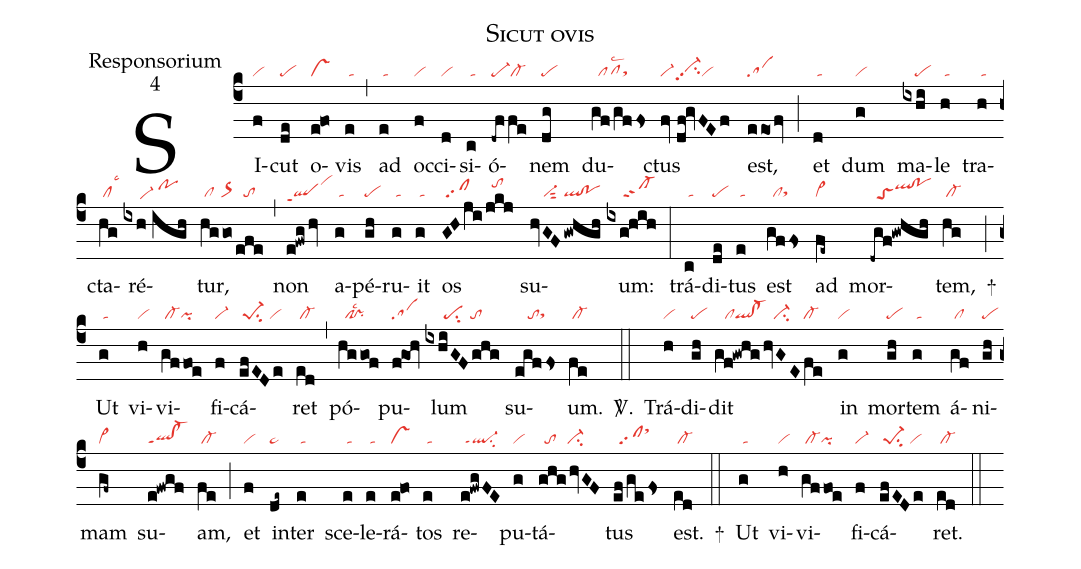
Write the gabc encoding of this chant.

name:Sicut ovis;
office-part:Responsorium;
mode:4;
nabc-lines:1;
%%
(c4)
SI(f|vi)cut(de|pe) o(e!fo|vs)vis(e|/ta) (,)
ad(e|/ta) oc(f|vi)ci(d|vi)si(c|/ta)ó(-df/fe|pe-cl-)nem(dg|pe) du(gf/gffs|//pflsc2`sthg)ctus(fv|vi-|//df!gvFEf|vi-hhpp2su2vi) est,(eeofv|sa) (;)
et(d|/ta) dum(g|vi) ma(ixhi|////pe)le(h|/ta) tra(h|/ta)cta(hg|/cllsc3)ré(ixh//igh|/////vi-he/pohi)tur,(hggo/efe|/cl//or>///to) (,)
non(e!fwghv|qlhdppt1vihk) a(g|/ta)pé(gh|pe)ru(g|/ta)it(g|/ta) os(GHji|/sf|/jkj|//tohj) su(hvGF|////vi-sut2|/gwhgh|ql!po)um:(ixg!hih|/////sf-) (:)
trá(c|/ta)di(de|pe)tus(e|/ta) est(gffs|//clsthg) ad(fe~|cl~) mor(-dgf!gwhgh|//toSheqlhi!pohi)tem,(hg|/cl-) +(;)
Ut(g|/ta) vi(h|vi)vi(gf/foe|/cl-pi)fi(f|vi-)cá(efEDe|/pe-1su2/vi)ret(ed|/cl-) (,)
pó(hg/gof|//cl!prlsc2)pu(f!goh|sa)lum(ixhiGF/ghg|//////pesu2//to) su(egffs|////tosthg)um.(fe|/cl-) <sp>V/</sp>.(::)
Trá(h|vi)di(gh|pe)dit(gf!gwhg|///clql!cl-|/hvGE/fe|///ci-////cl-) in(g|vi) mor(gh|pe)tem(g|/ta)
á(gf|/cl)ni(gh|pe)mam(gf~|cl~) su(e!fwgf|ql!cl-ppt1)am,(fe|/cl-) (;)
et(f|vi) in(de~|pe~)ter(e|/ta) sce(e|/ta)le(e|/ta)rá(e!fo|vs)tos(e|/ta)
re(e!fwgFE|/ql-ppt1su2)pu(g|vi)tá(ghghvGF|//to///ci-)tus(ef/gefs|//sfsthk) est.(ed|/cl-) +(::)
Ut(g|/ta) vi(h|vi)vi(gf/foe|/cl-pi)fi(f|vi-)cá(efEDe|/pe-1su2/vi)ret.(ed|/cl-) (::)
